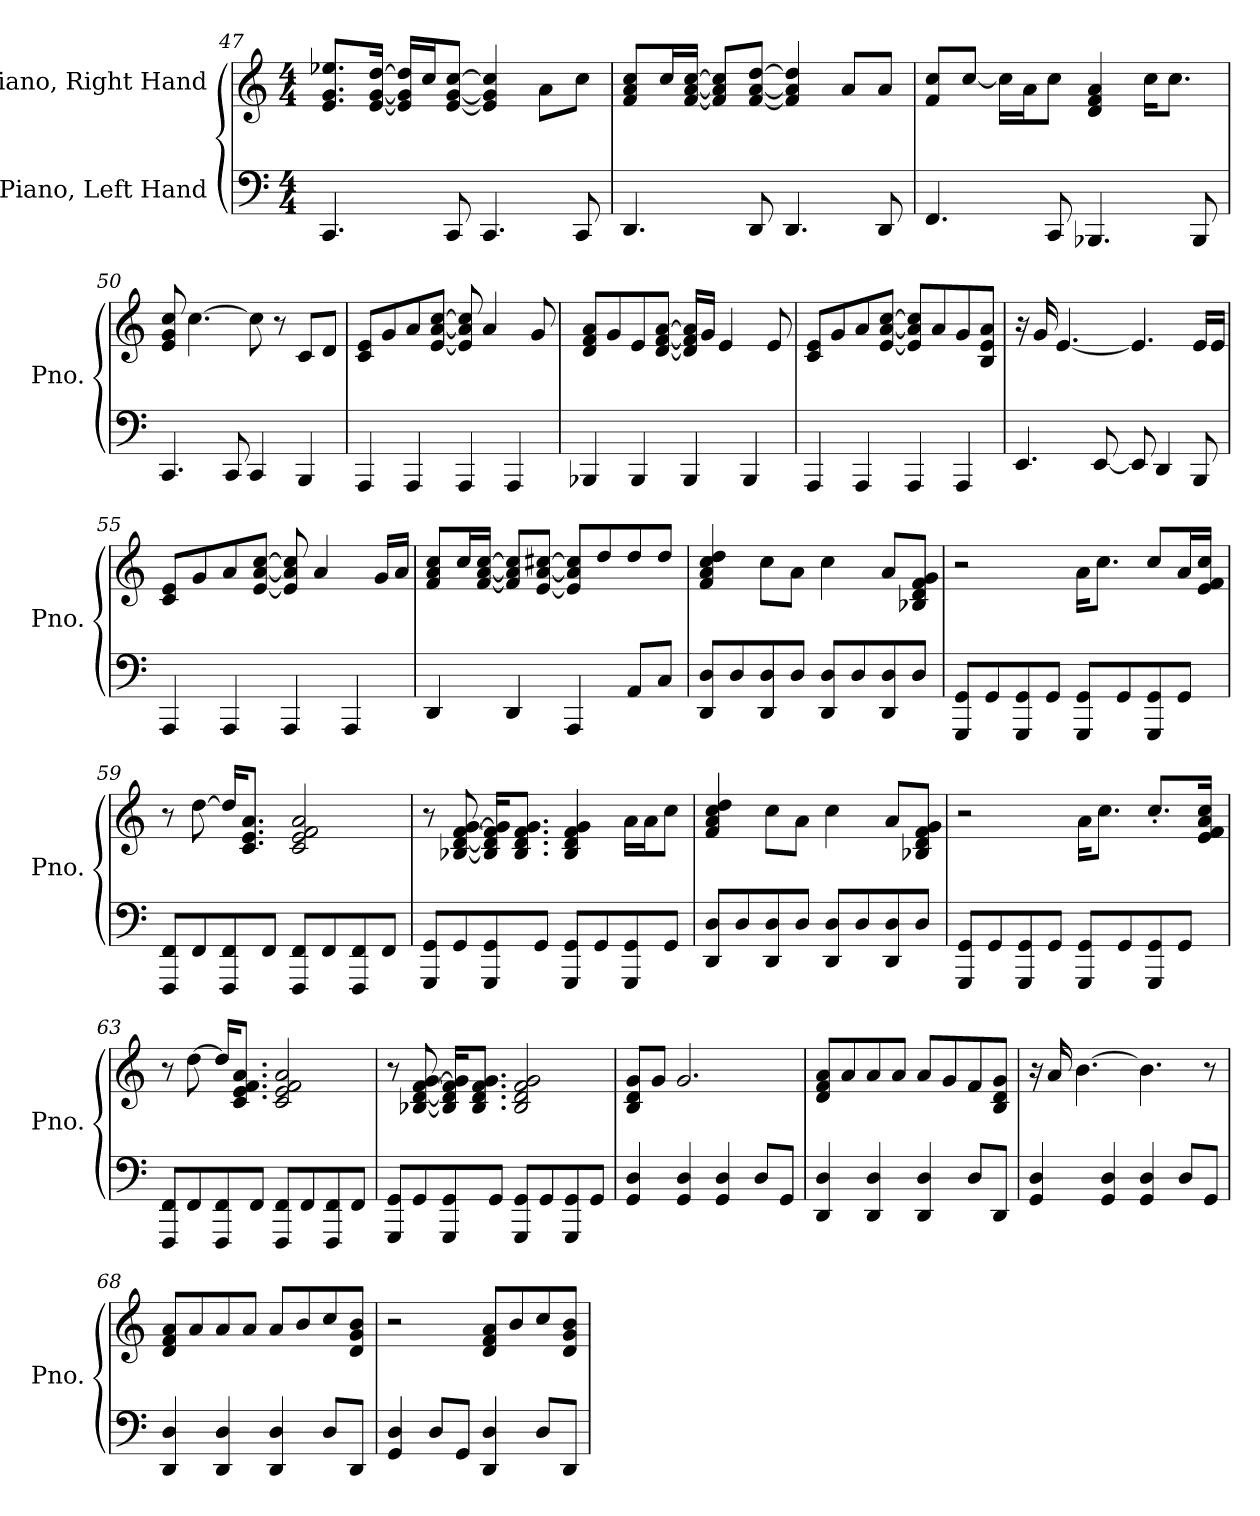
**kern	**kern
*part2	*part1
*staff2	*staff1
*I"Piano, Left Hand	*I"Piano, Right Hand
*I'Pno.	*I'Pno.
*clefF4	*clefG2
*k[]	*k[]
*M4/4	*M4/4
=47	=47
4.CC/	8.e/ 8.g/ 8.ee-X/L
.	[16e/ [16g/ [16dd/Jk
.	16e/] 16g/] 16dd/]LL
.	16cc/J
8CC/	[8e/ [8g/ [8cc/J
4.CC/	4e/] 4g/] 4cc/]
.	8a\L
8CC/	8cc\J
=48	=48
4.DD/	8f/ 8a/ 8cc/L
.	16cc/L
.	[16f/ [16a/ [16cc/JJ
.	8f/] 8a/] 8cc/]L
8DD/	[8f/ [8a/ [8dd/J
4.DD/	4f/] 4a/] 4dd/]
.	8a/L
8DD/	8a/J
=49	=49
4.FF/	8f/ 8cc/L
.	[8cc/J
.	16cc\LL]
.	16a\J
8CC/	8cc\J
4.BBB-X/	4d/ 4f/ 4a/
.	16cc\KL
.	8.cc\J
8BBB-/	.
!!LO:LB:g=z
=50	=50
4.CC/	8e/ 8g/ 8cc/
.	[4.cc\
8CC/	.
4CC/	8cc\]
.	8r
4BBB/	8c/L
.	8d/J
=51	=51
4AAA/	8c/ 8e/L
.	8g/
4AAA/	8a/
.	[8e/ [8a/ [8cc/J
4AAA/	8e/] 8a/] 8cc/]
.	4a/
4AAA/	.
.	8g/
=52	=52
4BBB-X/	8d/ 8f/ 8a/L
.	8g/
4BBB-/	8e/
.	[8d/ [8f/ [8a/J
4BBB-/	16d/] 16f/] 16a/]LL
.	16g/JJ
.	4e/
4BBB-/	.
.	8e/
=53	=53
4AAA/	8c/ 8e/L
.	8g/
4AAA/	8a/
.	[8e/ [8a/ [8cc/J
4AAA/	8e/] 8a/] 8cc/]L
.	8a/
4AAA/	8g/
.	8B/ 8e/ 8a/J
!!LO:LB:g=z
=54	=54
4.EE/	16r
.	16g/
.	[4.e/
[8EE/	.
8EE/]	4.e/]
4DD/	.
8BBB/	16e/LL
.	16e/JJ
=55	=55
4AAA/	8c/ 8e/L
.	8g/
4AAA/	8a/
.	[8e/ [8a/ [8cc/J
4AAA/	8e/] 8a/] 8cc/]
.	4a/
4AAA/	.
.	16g/LL
.	16a/JJ
=56	=56
4DD/	8f/ 8a/ 8cc/L
.	16cc/L
.	[16f/ [16a/ [16cc/JJ
4DD/	8f/] 8a/] 8cc/]L
.	[8e/ [8a/ [8cc#X/J
4AAA/	8e/] 8a/] 8cc#/]L
.	8dd/
8AA/L	8dd/
8C/J	8dd/J
=57	=57
8DD/ 8D/L	4f/ 4a/ 4cc/ 4dd/
8D/	.
8DD/ 8D/	8cc\L
8D/J	8a\J
8DD/ 8D/L	4cc\
8D/	.
8DD/ 8D/	8a/L
8D/J	8B-X/ 8d/ 8f/ 8g/J
!!LO:LB:g=z
=58	=58
8GGG/ 8GG/L	2r
8GG/	.
8GGG/ 8GG/	.
8GG/J	.
8GGG/ 8GG/L	16a\KL
.	8.cc\J
8GG/	.
8GGG/ 8GG/	8cc/L
8GG/J	16a/L
.	16e/ 16f/ 16cc/JJ
=59	=59
8FFF/ 8FF/L	8r
8FF/	[8dd\
8FFF/ 8FF/	16dd/KL]
.	8.c/ 8.e/ 8.a/J
8FF/J	.
8FFF/ 8FF/L	2c/ 2e/ 2f/ 2a/
8FF/	.
8FFF/ 8FF/	.
8FF/J	.
=60	=60
8GGG/ 8GG/L	8r
8GG/	[8B-X/ [8d/ [8f/ [8g/
8GGG/ 8GG/	16B-/] 16d/] 16f/] 16g/]KL
.	8.B-/ 8.d/ 8.f/ 8.g/J
8GG/J	.
8GGG/ 8GG/L	4B-/ 4d/ 4f/ 4g/
8GG/	.
8GGG/ 8GG/	16a\LL
.	16a\J
8GG/J	8cc\J
=61	=61
8DD/ 8D/L	4f/ 4a/ 4cc/ 4dd/
8D/	.
8DD/ 8D/	8cc\L
8D/J	8a\J
8DD/ 8D/L	4cc\
8D/	.
8DD/ 8D/	8a/L
8D/J	8B-X/ 8d/ 8f/ 8g/J
!!LO:LB:g=z
=62	=62
8GGG/ 8GG/L	2r
8GG/	.
8GGG/ 8GG/	.
8GG/J	.
8GGG/ 8GG/L	16a\KL
.	8.cc\J
8GG/	.
8GGG/ 8GG/	8.cc'/L
8GG/J	.
.	16e/ 16f/ 16a/ 16cc/Jk
=63	=63
8FFF/ 8FF/L	8r
8FF/	[8dd\
8FFF/ 8FF/	16dd/KL]
.	8.c/ 8.e/ 8.f/ 8.a/J
8FF/J	.
8FFF/ 8FF/L	2c/ 2e/ 2f/ 2a/
8FF/	.
8FFF/ 8FF/	.
8FF/J	.
=64	=64
8GGG/ 8GG/L	8r
8GG/	[8B-X/ [8d/ [8f/ [8g/
8GGG/ 8GG/	16B-/] 16d/] 16f/] 16g/]KL
.	8.B-/ 8.d/ 8.f/ 8.g/J
8GG/J	.
8GGG/ 8GG/L	2B-/ 2d/ 2f/ 2g/
8GG/	.
8GGG/ 8GG/	.
8GG/J	.
=65	=65
4GG/ 4D/	8B/ 8d/ 8g/L
.	8g/J
4GG/ 4D/	2.g/
4GG/ 4D/	.
8D/L	.
8GG/J	.
!!LO:LB:g=z
=66	=66
4DD/ 4D/	8d/ 8f/ 8a/L
.	8a/
4DD/ 4D/	8a/
.	8a/J
4DD/ 4D/	8a/L
.	8g/
8D/L	8f/
8DD/J	8B/ 8d/ 8g/J
=67	=67
4GG/ 4D/	16r
.	16a/
.	[4.b\
4GG/ 4D/	.
4GG/ 4D/	4.b\]
8D/L	.
8GG/J	8r
=68	=68
4DD/ 4D/	8d/ 8f/ 8a/L
.	8a/
4DD/ 4D/	8a/
.	8a/J
4DD/ 4D/	8a/L
.	8b/
8D/L	8cc/
8DD/J	8d/ 8g/ 8b/J
=69	=69
4GG/ 4D/	2r
8D/L	.
8GG/J	.
4DD/ 4D/	8d/ 8f/ 8a/L
.	8b/
8D/L	8cc/
8DD/J	8d/ 8g/ 8b/J
=	=
*-	*-
